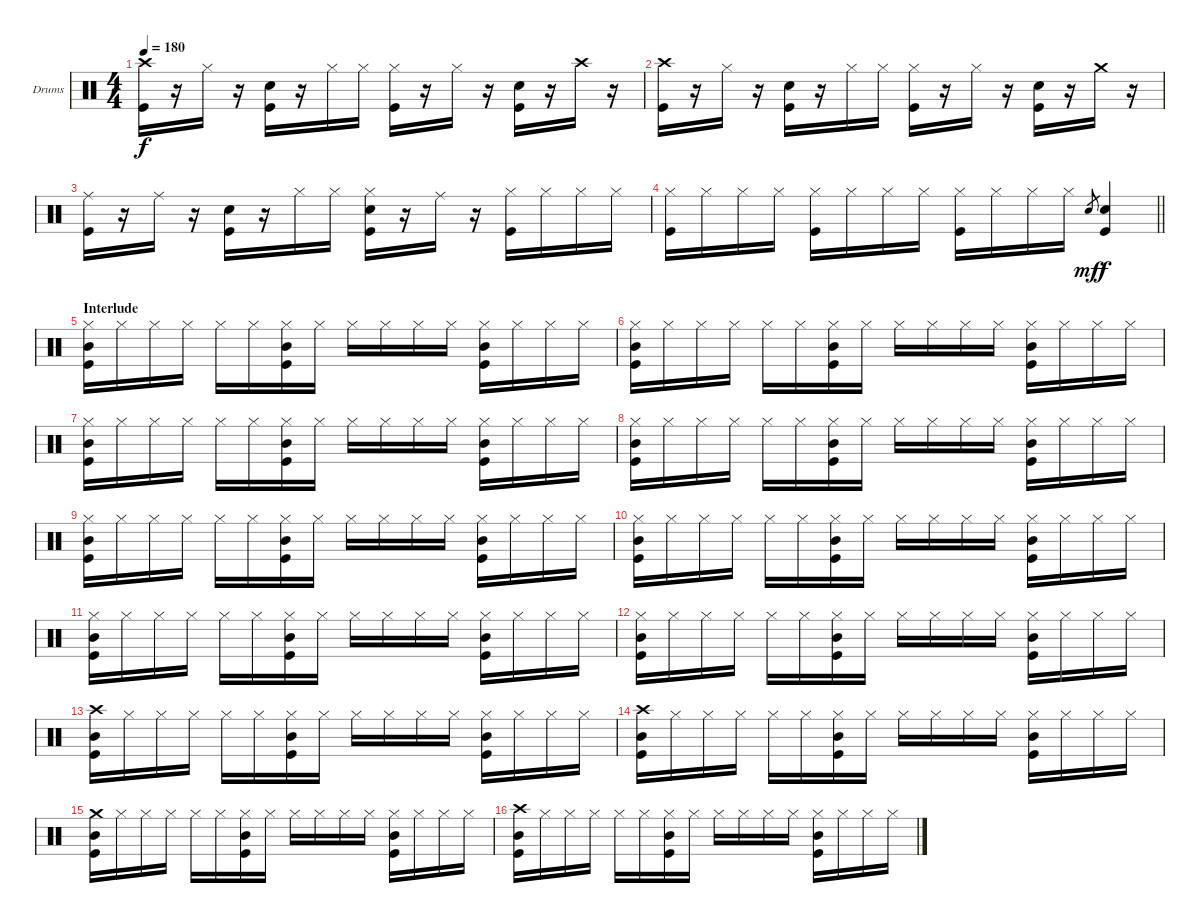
\bracketExtendMode groupsimilarinstruments
\firstSystemTrackNameOrientation horizontal
\otherSystemsTrackNameOrientation horizontal
\track ("Drumkit" "Drums") {instrument percussion}
\staff {score}
\articulation defaults
\ts (4 4)
\tempo 180
\clef neutral
\ks c
("Kick (hit)" "Crash high (hit)").16{dy f} r.16 "Hi-Hat (closed)".16 r.16 ("Snare (hit) 2" "Kick (hit)").16 r.16 "Hi-Hat (closed)".16 "Hi-Hat (closed)".16 ("Hi-Hat (closed)" "Kick (hit)").16 r.16 "Hi-Hat (closed)".16 r.16 ("Snare (hit) 2" "Kick (hit)").16 r.16 "Crash high (hit)".16 r.16 |
("Kick (hit)" "Crash high (hit)").16 r.16 "Hi-Hat (closed)".16 r.16 ("Snare (hit) 2" "Kick (hit)").16 r.16 "Hi-Hat (closed)".16 "Hi-Hat (closed)".16 ("Hi-Hat (closed)" "Kick (hit)").16 r.16 "Hi-Hat (closed)".16 r.16 ("Snare (hit) 2" "Kick (hit)").16 r.16 "Crash medium (hit)".16 r.16 |
("Kick (hit)" "Ride (middle)").16 r.16 "Ride (middle)".16 r.16 ("Snare (hit) 2" "Kick (hit)").16 r.16 "Hi-Hat (closed)".16 "Hi-Hat (closed)".16 ("Hi-Hat (closed)" "Kick (hit)" "Snare (hit) 2").16 r.16 "Ride (middle)".16 r.16 ("Hi-Hat (closed)" "Kick (hit)").16 "Hi-Hat (closed)".16 "Hi-Hat (closed)".16 "Hi-Hat (closed)".16 |
\barLineRight lightlight
("Hi-Hat (closed)" "Kick (hit)").16 "Hi-Hat (closed)".16 "Hi-Hat (closed)".16 "Hi-Hat (closed)".16 ("Hi-Hat (closed)" "Kick (hit)").16 "Hi-Hat (closed)".16 "Hi-Hat (closed)".16 "Hi-Hat (closed)".16 ("Hi-Hat (closed)" "Kick (hit)").16 "Hi-Hat (closed)".16 "Hi-Hat (closed)".16 "Hi-Hat (closed)".16 "Snare (hit) 2".8{gr dy mf} ("Snare (hit) 2" "Kick (hit)").4{dy f} |
\section ("" "Interlude")
("Hi-Hat (closed)" "Mid Tom (hit)" "Kick (hit)").16 "Hi-Hat (closed)".16 "Hi-Hat (closed)".16 "Hi-Hat (closed)".16 "Hi-Hat (closed)".16 "Hi-Hat (closed)".16 ("Hi-Hat (closed)" "Mid Tom (hit)" "Kick (hit)").16 "Hi-Hat (closed)".16 "Hi-Hat (closed)".16 "Hi-Hat (closed)".16 "Hi-Hat (closed)".16 "Hi-Hat (closed)".16 ("Hi-Hat (closed)" "Mid Tom (hit)" "Kick (hit)").16 "Hi-Hat (closed)".16 "Hi-Hat (closed)".16 "Hi-Hat (closed)".16 |
("Hi-Hat (closed)" "Mid Tom (hit)" "Kick (hit)").16 "Hi-Hat (closed)".16 "Hi-Hat (closed)".16 "Hi-Hat (closed)".16 "Hi-Hat (closed)".16 "Hi-Hat (closed)".16 ("Hi-Hat (closed)" "Mid Tom (hit)" "Kick (hit)").16 "Hi-Hat (closed)".16 "Hi-Hat (closed)".16 "Hi-Hat (closed)".16 "Hi-Hat (closed)".16 "Hi-Hat (closed)".16 ("Hi-Hat (closed)" "Mid Tom (hit)" "Kick (hit)").16 "Hi-Hat (closed)".16 "Hi-Hat (closed)".16 "Hi-Hat (closed)".16 |
("Hi-Hat (closed)" "Mid Tom (hit)" "Kick (hit)").16 "Hi-Hat (closed)".16 "Hi-Hat (closed)".16 "Hi-Hat (closed)".16 "Hi-Hat (closed)".16 "Hi-Hat (closed)".16 ("Hi-Hat (closed)" "Mid Tom (hit)" "Kick (hit)").16 "Hi-Hat (closed)".16 "Hi-Hat (closed)".16 "Hi-Hat (closed)".16 "Hi-Hat (closed)".16 "Hi-Hat (closed)".16 ("Hi-Hat (closed)" "Mid Tom (hit)" "Kick (hit)").16 "Hi-Hat (closed)".16 "Hi-Hat (closed)".16 "Hi-Hat (closed)".16 |
("Hi-Hat (closed)" "Mid Tom (hit)" "Kick (hit)").16 "Hi-Hat (closed)".16 "Hi-Hat (closed)".16 "Hi-Hat (closed)".16 "Hi-Hat (closed)".16 "Hi-Hat (closed)".16 ("Hi-Hat (closed)" "Mid Tom (hit)" "Kick (hit)").16 "Hi-Hat (closed)".16 "Hi-Hat (closed)".16 "Hi-Hat (closed)".16 "Hi-Hat (closed)".16 "Hi-Hat (closed)".16 ("Hi-Hat (closed)" "Mid Tom (hit)" "Kick (hit)").16 "Hi-Hat (closed)".16 "Hi-Hat (closed)".16 "Hi-Hat (closed)".16 |
("Hi-Hat (closed)" "Mid Tom (hit)" "Kick (hit)").16 "Hi-Hat (closed)".16 "Hi-Hat (closed)".16 "Hi-Hat (closed)".16 "Hi-Hat (closed)".16 "Hi-Hat (closed)".16 ("Hi-Hat (closed)" "Mid Tom (hit)" "Kick (hit)").16 "Hi-Hat (closed)".16 "Hi-Hat (closed)".16 "Hi-Hat (closed)".16 "Hi-Hat (closed)".16 "Hi-Hat (closed)".16 ("Hi-Hat (closed)" "Mid Tom (hit)" "Kick (hit)").16 "Hi-Hat (closed)".16 "Hi-Hat (closed)".16 "Hi-Hat (closed)".16 |
("Hi-Hat (closed)" "Mid Tom (hit)" "Kick (hit)").16 "Hi-Hat (closed)".16 "Hi-Hat (closed)".16 "Hi-Hat (closed)".16 "Hi-Hat (closed)".16 "Hi-Hat (closed)".16 ("Hi-Hat (closed)" "Mid Tom (hit)" "Kick (hit)").16 "Hi-Hat (closed)".16 "Hi-Hat (closed)".16 "Hi-Hat (closed)".16 "Hi-Hat (closed)".16 "Hi-Hat (closed)".16 ("Hi-Hat (closed)" "Mid Tom (hit)" "Kick (hit)").16 "Hi-Hat (closed)".16 "Hi-Hat (closed)".16 "Hi-Hat (closed)".16 |
("Hi-Hat (closed)" "Mid Tom (hit)" "Kick (hit)").16 "Hi-Hat (closed)".16 "Hi-Hat (closed)".16 "Hi-Hat (closed)".16 "Hi-Hat (closed)".16 "Hi-Hat (closed)".16 ("Hi-Hat (closed)" "Mid Tom (hit)" "Kick (hit)").16 "Hi-Hat (closed)".16 "Hi-Hat (closed)".16 "Hi-Hat (closed)".16 "Hi-Hat (closed)".16 "Hi-Hat (closed)".16 ("Hi-Hat (closed)" "Mid Tom (hit)" "Kick (hit)").16 "Hi-Hat (closed)".16 "Hi-Hat (closed)".16 "Hi-Hat (closed)".16 |
("Hi-Hat (closed)" "Mid Tom (hit)" "Kick (hit)").16 "Hi-Hat (closed)".16 "Hi-Hat (closed)".16 "Hi-Hat (closed)".16 "Hi-Hat (closed)".16 "Hi-Hat (closed)".16 ("Hi-Hat (closed)" "Mid Tom (hit)" "Kick (hit)").16 "Hi-Hat (closed)".16 "Hi-Hat (closed)".16 "Hi-Hat (closed)".16 "Hi-Hat (closed)".16 "Hi-Hat (closed)".16 ("Hi-Hat (closed)" "Mid Tom (hit)" "Kick (hit)").16 "Hi-Hat (closed)".16 "Hi-Hat (closed)".16 "Hi-Hat (closed)".16 |
("Mid Tom (hit)" "Kick (hit)" "Crash high (hit)").16 "Hi-Hat (closed)".16 "Hi-Hat (closed)".16 "Hi-Hat (closed)".16 "Hi-Hat (closed)".16 "Hi-Hat (closed)".16 ("Hi-Hat (closed)" "Mid Tom (hit)" "Kick (hit)").16 "Hi-Hat (closed)".16 "Hi-Hat (closed)".16 "Hi-Hat (closed)".16 "Hi-Hat (closed)".16 "Hi-Hat (closed)".16 ("Hi-Hat (closed)" "Mid Tom (hit)" "Kick (hit)").16 "Hi-Hat (closed)".16 "Hi-Hat (closed)".16 "Hi-Hat (closed)".16 |
("Mid Tom (hit)" "Kick (hit)" "Crash high (hit)").16 "Hi-Hat (closed)".16 "Hi-Hat (closed)".16 "Hi-Hat (closed)".16 "Hi-Hat (closed)".16 "Hi-Hat (closed)".16 ("Hi-Hat (closed)" "Mid Tom (hit)" "Kick (hit)").16 "Hi-Hat (closed)".16 "Hi-Hat (closed)".16 "Hi-Hat (closed)".16 "Hi-Hat (closed)".16 "Hi-Hat (closed)".16 ("Hi-Hat (closed)" "Mid Tom (hit)" "Kick (hit)").16 "Hi-Hat (closed)".16 "Hi-Hat (closed)".16 "Hi-Hat (closed)".16 |
("Mid Tom (hit)" "Kick (hit)" "Crash medium (hit)").16 "Hi-Hat (closed)".16 "Hi-Hat (closed)".16 "Hi-Hat (closed)".16 "Hi-Hat (closed)".16 "Hi-Hat (closed)".16 ("Hi-Hat (closed)" "Mid Tom (hit)" "Kick (hit)").16 "Hi-Hat (closed)".16 "Hi-Hat (closed)".16 "Hi-Hat (closed)".16 "Hi-Hat (closed)".16 "Hi-Hat (closed)".16 ("Hi-Hat (closed)" "Mid Tom (hit)" "Kick (hit)").16 "Hi-Hat (closed)".16 "Hi-Hat (closed)".16 "Hi-Hat (closed)".16 |
("Mid Tom (hit)" "Kick (hit)" "Crash high (hit)").16 "Hi-Hat (closed)".16 "Hi-Hat (closed)".16 "Hi-Hat (closed)".16 "Hi-Hat (closed)".16 "Hi-Hat (closed)".16 ("Hi-Hat (closed)" "Mid Tom (hit)" "Kick (hit)").16 "Hi-Hat (closed)".16 "Hi-Hat (closed)".16 "Hi-Hat (closed)".16 "Hi-Hat (closed)".16 "Hi-Hat (closed)".16 ("Hi-Hat (closed)" "Mid Tom (hit)" "Kick (hit)").16 "Hi-Hat (closed)".16 "Hi-Hat (closed)".16 "Hi-Hat (closed)".16
